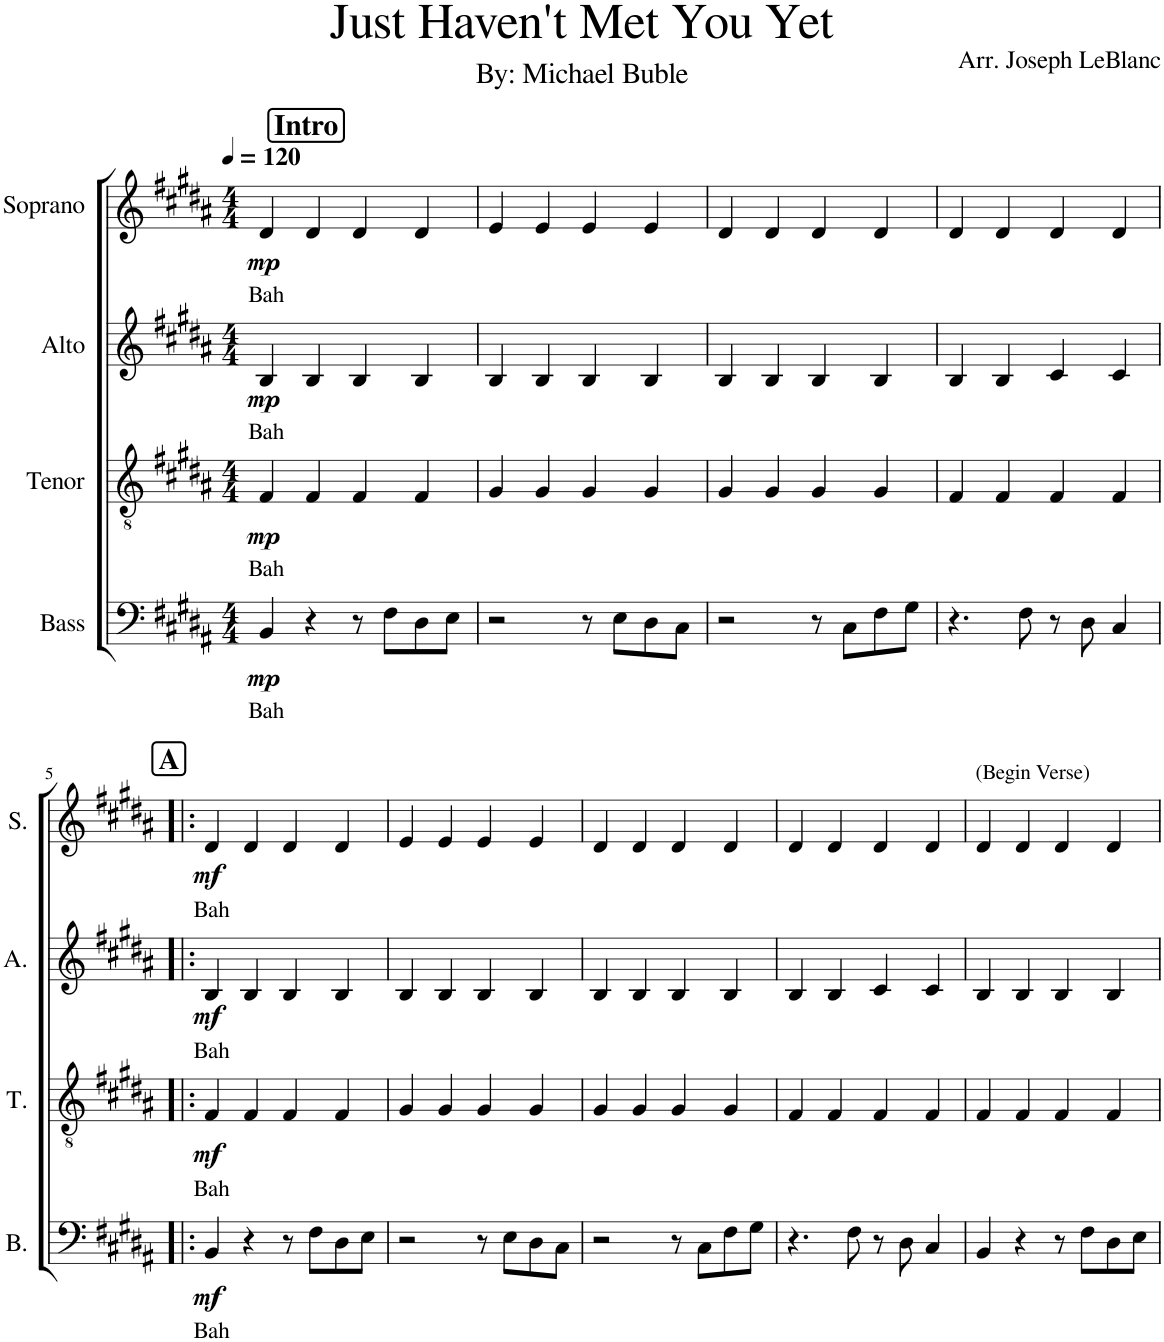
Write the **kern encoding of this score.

**kern	**text	**dynam	**kern	**text	**dynam	**kern	**text	**dynam	**kern	**text	**dynam
*part4	*part4	*part4	*part3	*part3	*part3	*part2	*part2	*part2	*part1	*part1	*part1
*staff4	*staff4	*staff4	*staff3	*staff3	*staff3	*staff2	*staff2	*staff2	*staff1	*staff1	*staff1
*I"Bass	*	*	*I"Tenor	*	*	*I"Alto	*	*	*I"Soprano	*	*
*I'B.	*	*	*I'T.	*	*	*I'A.	*	*	*I'S.	*	*
*clefF4	*	*	*clefGv2	*	*	*clefG2	*	*	*clefG2	*	*
*k[f#c#g#d#a#]	*	*	*k[f#c#g#d#a#]	*	*	*k[f#c#g#d#a#]	*	*	*k[f#c#g#d#a#]	*	*
*M4/4	*	*	*M4/4	*	*	*M4/4	*	*	*M4/4	*	*
*MM120	*	*	*MM120	*	*	*MM120	*	*	*MM120	*	*
!!LO:REH:place=s1:a:B:cj:fs=14:t=Intro:qo=1
=1	=1	=1	=1	=1	=1	=1	=1	=1	=1	=1	=1
!	!LO:LY:b	!LO:DY:b	!	!LO:LY:b	!LO:DY:b	!	!LO:LY:b	!LO:DY:b	!	!LO:LY:b	!LO:DY:b
4BB/	Bah	mp	4F#/	Bah	mp	4B/	Bah	mp	4d#/	Bah	mp
4r	.	.	4F#/	.	.	4B/	.	.	4d#/	.	.
8r	.	.	4F#/	.	.	4B/	.	.	4d#/	.	.
8F#\L	.	.	.	.	.	.	.	.	.	.	.
8D#\	.	.	4F#/	.	.	4B/	.	.	4d#/	.	.
8E\J	.	.	.	.	.	.	.	.	.	.	.
=2	=2	=2	=2	=2	=2	=2	=2	=2	=2	=2	=2
2r	.	.	4G#/	.	.	4B/	.	.	4e/	.	.
.	.	.	4G#/	.	.	4B/	.	.	4e/	.	.
8r	.	.	4G#/	.	.	4B/	.	.	4e/	.	.
8E\L	.	.	.	.	.	.	.	.	.	.	.
8D#\	.	.	4G#/	.	.	4B/	.	.	4e/	.	.
8C#\J	.	.	.	.	.	.	.	.	.	.	.
=3	=3	=3	=3	=3	=3	=3	=3	=3	=3	=3	=3
2r	.	.	4G#/	.	.	4B/	.	.	4d#/	.	.
.	.	.	4G#/	.	.	4B/	.	.	4d#/	.	.
8r	.	.	4G#/	.	.	4B/	.	.	4d#/	.	.
8C#\L	.	.	.	.	.	.	.	.	.	.	.
8F#\	.	.	4G#/	.	.	4B/	.	.	4d#/	.	.
8G#\J	.	.	.	.	.	.	.	.	.	.	.
=4	=4	=4	=4	=4	=4	=4	=4	=4	=4	=4	=4
4.r	.	.	4F#/	.	.	4B/	.	.	4d#/	.	.
.	.	.	4F#/	.	.	4B/	.	.	4d#/	.	.
8F#\	.	.	.	.	.	.	.	.	.	.	.
8r	.	.	4F#/	.	.	4c#/	.	.	4d#/	.	.
8D#\	.	.	.	.	.	.	.	.	.	.	.
4C#/	.	.	4F#/	.	.	4c#/	.	.	4d#/	.	.
!!LO:LB:g=z
!!LO:REH:place=s1:a:B:cj:fs=14:t=A
=5!|:	=5!|:	=5!|:	=5!|:	=5!|:	=5!|:	=5!|:	=5!|:	=5!|:	=5!|:	=5!|:	=5!|:
!	!LO:LY:b	!LO:DY:b	!	!LO:LY:b	!LO:DY:b	!	!LO:LY:b	!LO:DY:b	!	!LO:LY:b	!LO:DY:b
4BB/	Bah	mf	4F#/	Bah	mf	4B/	Bah	mf	4d#/	Bah	mf
4r	.	.	4F#/	.	.	4B/	.	.	4d#/	.	.
8r	.	.	4F#/	.	.	4B/	.	.	4d#/	.	.
8F#\L	.	.	.	.	.	.	.	.	.	.	.
8D#\	.	.	4F#/	.	.	4B/	.	.	4d#/	.	.
8E\J	.	.	.	.	.	.	.	.	.	.	.
=6	=6	=6	=6	=6	=6	=6	=6	=6	=6	=6	=6
2r	.	.	4G#/	.	.	4B/	.	.	4e/	.	.
.	.	.	4G#/	.	.	4B/	.	.	4e/	.	.
8r	.	.	4G#/	.	.	4B/	.	.	4e/	.	.
8E\L	.	.	.	.	.	.	.	.	.	.	.
8D#\	.	.	4G#/	.	.	4B/	.	.	4e/	.	.
8C#\J	.	.	.	.	.	.	.	.	.	.	.
=7	=7	=7	=7	=7	=7	=7	=7	=7	=7	=7	=7
2r	.	.	4G#/	.	.	4B/	.	.	4d#/	.	.
.	.	.	4G#/	.	.	4B/	.	.	4d#/	.	.
8r	.	.	4G#/	.	.	4B/	.	.	4d#/	.	.
8C#\L	.	.	.	.	.	.	.	.	.	.	.
8F#\	.	.	4G#/	.	.	4B/	.	.	4d#/	.	.
8G#\J	.	.	.	.	.	.	.	.	.	.	.
=8	=8	=8	=8	=8	=8	=8	=8	=8	=8	=8	=8
4.r	.	.	4F#/	.	.	4B/	.	.	4d#/	.	.
.	.	.	4F#/	.	.	4B/	.	.	4d#/	.	.
8F#\	.	.	.	.	.	.	.	.	.	.	.
8r	.	.	4F#/	.	.	4c#/	.	.	4d#/	.	.
8D#\	.	.	.	.	.	.	.	.	.	.	.
4C#/	.	.	4F#/	.	.	4c#/	.	.	4d#/	.	.
=9	=9	=9	=9	=9	=9	=9	=9	=9	=9	=9	=9
!	!	!	!	!	!	!	!	!	!LO:TX:a:t=(Begin Verse)	!	!
4BB/	.	.	4F#/	.	.	4B/	.	.	4d#/	.	.
4r	.	.	4F#/	.	.	4B/	.	.	4d#/	.	.
8r	.	.	4F#/	.	.	4B/	.	.	4d#/	.	.
8F#\L	.	.	.	.	.	.	.	.	.	.	.
8D#\	.	.	4F#/	.	.	4B/	.	.	4d#/	.	.
8E\J	.	.	.	.	.	.	.	.	.	.	.
=	=	=	=	=	=	=	=	=	=	=	=
*-	*-	*-	*-	*-	*-	*-	*-	*-	*-	*-	*-
